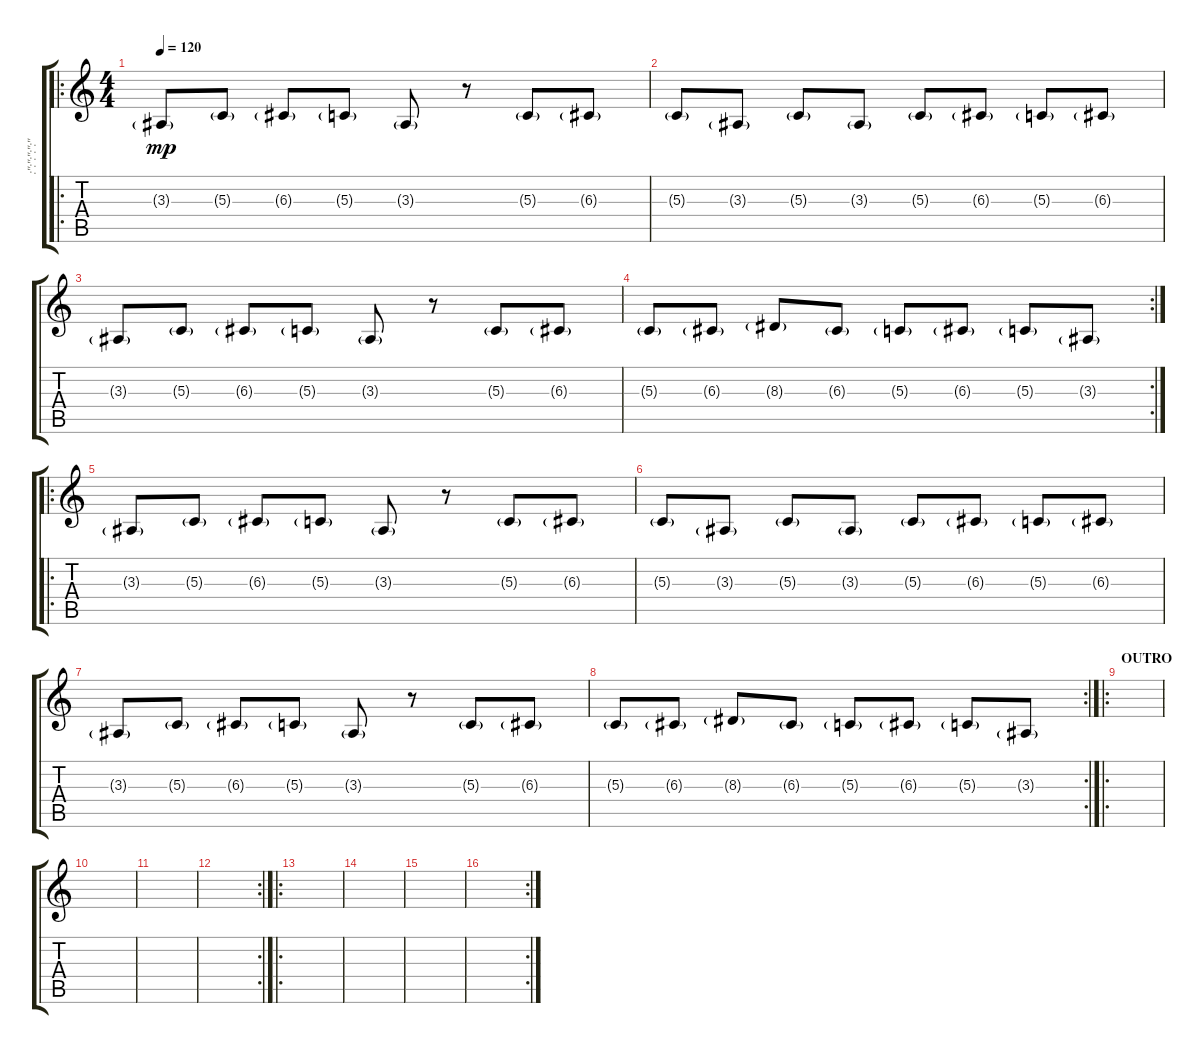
\track (":\":\":\":\":\":\":\":\":\"" ":\":\":\":\":\"") {instrument pad4choir}
\staff {score tabs}
\tuning (E4 B3 G3 D3 A2 E2) {hide}
\ro
\ts (4 4)
\tempo 120
\clef g2
\ks c
3.3{g}.8{dy mp} 5.3{g}.8 6.3{g}.8 5.3{g}.8 3.3{g}.8 r.8 5.3{g}.8 6.3{g}.8 |
5.3{g}.8 3.3{g}.8 5.3{g}.8 3.3{g}.8 5.3{g}.8 6.3{g}.8 5.3{g}.8 6.3{g}.8 |
3.3{g}.8 5.3{g}.8 6.3{g}.8 5.3{g}.8 3.3{g}.8 r.8 5.3{g}.8 6.3{g}.8 |
\rc 2
5.3{g}.8 6.3{g}.8 8.3{g}.8 6.3{g}.8 5.3{g}.8 6.3{g}.8 5.3{g}.8 3.3{g}.8 |
\ro
3.3{g}.8 5.3{g}.8 6.3{g}.8 5.3{g}.8 3.3{g}.8 r.8 5.3{g}.8 6.3{g}.8 |
5.3{g}.8 3.3{g}.8 5.3{g}.8 3.3{g}.8 5.3{g}.8 6.3{g}.8 5.3{g}.8 6.3{g}.8 |
3.3{g}.8 5.3{g}.8 6.3{g}.8 5.3{g}.8 3.3{g}.8 r.8 5.3{g}.8 6.3{g}.8 |
\rc 2
5.3{g}.8 6.3{g}.8 8.3{g}.8 6.3{g}.8 5.3{g}.8 6.3{g}.8 5.3{g}.8 3.3{g}.8 |
\ro
\section ("" "OUTRO")
|
|
|
\rc 2
|
\ro
|
|
|
\rc 2
